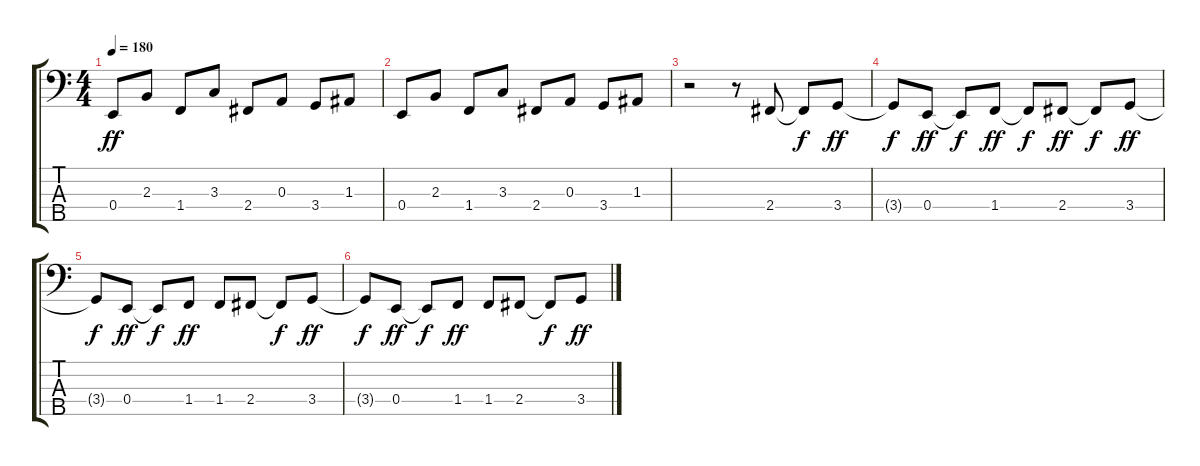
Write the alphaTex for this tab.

\track "" {instrument electricbassfinger}
\staff {score tabs}
\tuning (G2 D2 A1 E1 B0) {hide}
\ts (4 4)
\tempo 180
\clef f4
\ks c
0.4.8{dy ff} 2.3.8 1.4.8 3.3.8 2.4.8 0.3.8 3.4.8 1.3.8 |
0.4.8 2.3.8 1.4.8 3.3.8 2.4.8 0.3.8 3.4.8 1.3.8 |
r.2 r.8 2.4.8 2.4{t}.8{dy f} 3.4.8{dy ff} |
3.4{t}.8{dy f} 0.4.8{dy ff} 0.4{t}.8{dy f} 1.4.8{dy ff} 1.4{t}.8{dy f} 2.4.8{dy ff} 2.4{t}.8{dy f} 3.4.8{dy ff} |
3.4{t}.8{dy f} 0.4.8{dy ff} 0.4{t}.8{dy f} 1.4.8{dy ff} 1.4.8 2.4.8 2.4{t}.8{dy f} 3.4.8{dy ff} |
3.4{t}.8{dy f} 0.4.8{dy ff} 0.4{t}.8{dy f} 1.4.8{dy ff} 1.4.8 2.4.8 2.4{t}.8{dy f} 3.4.8{dy ff}
